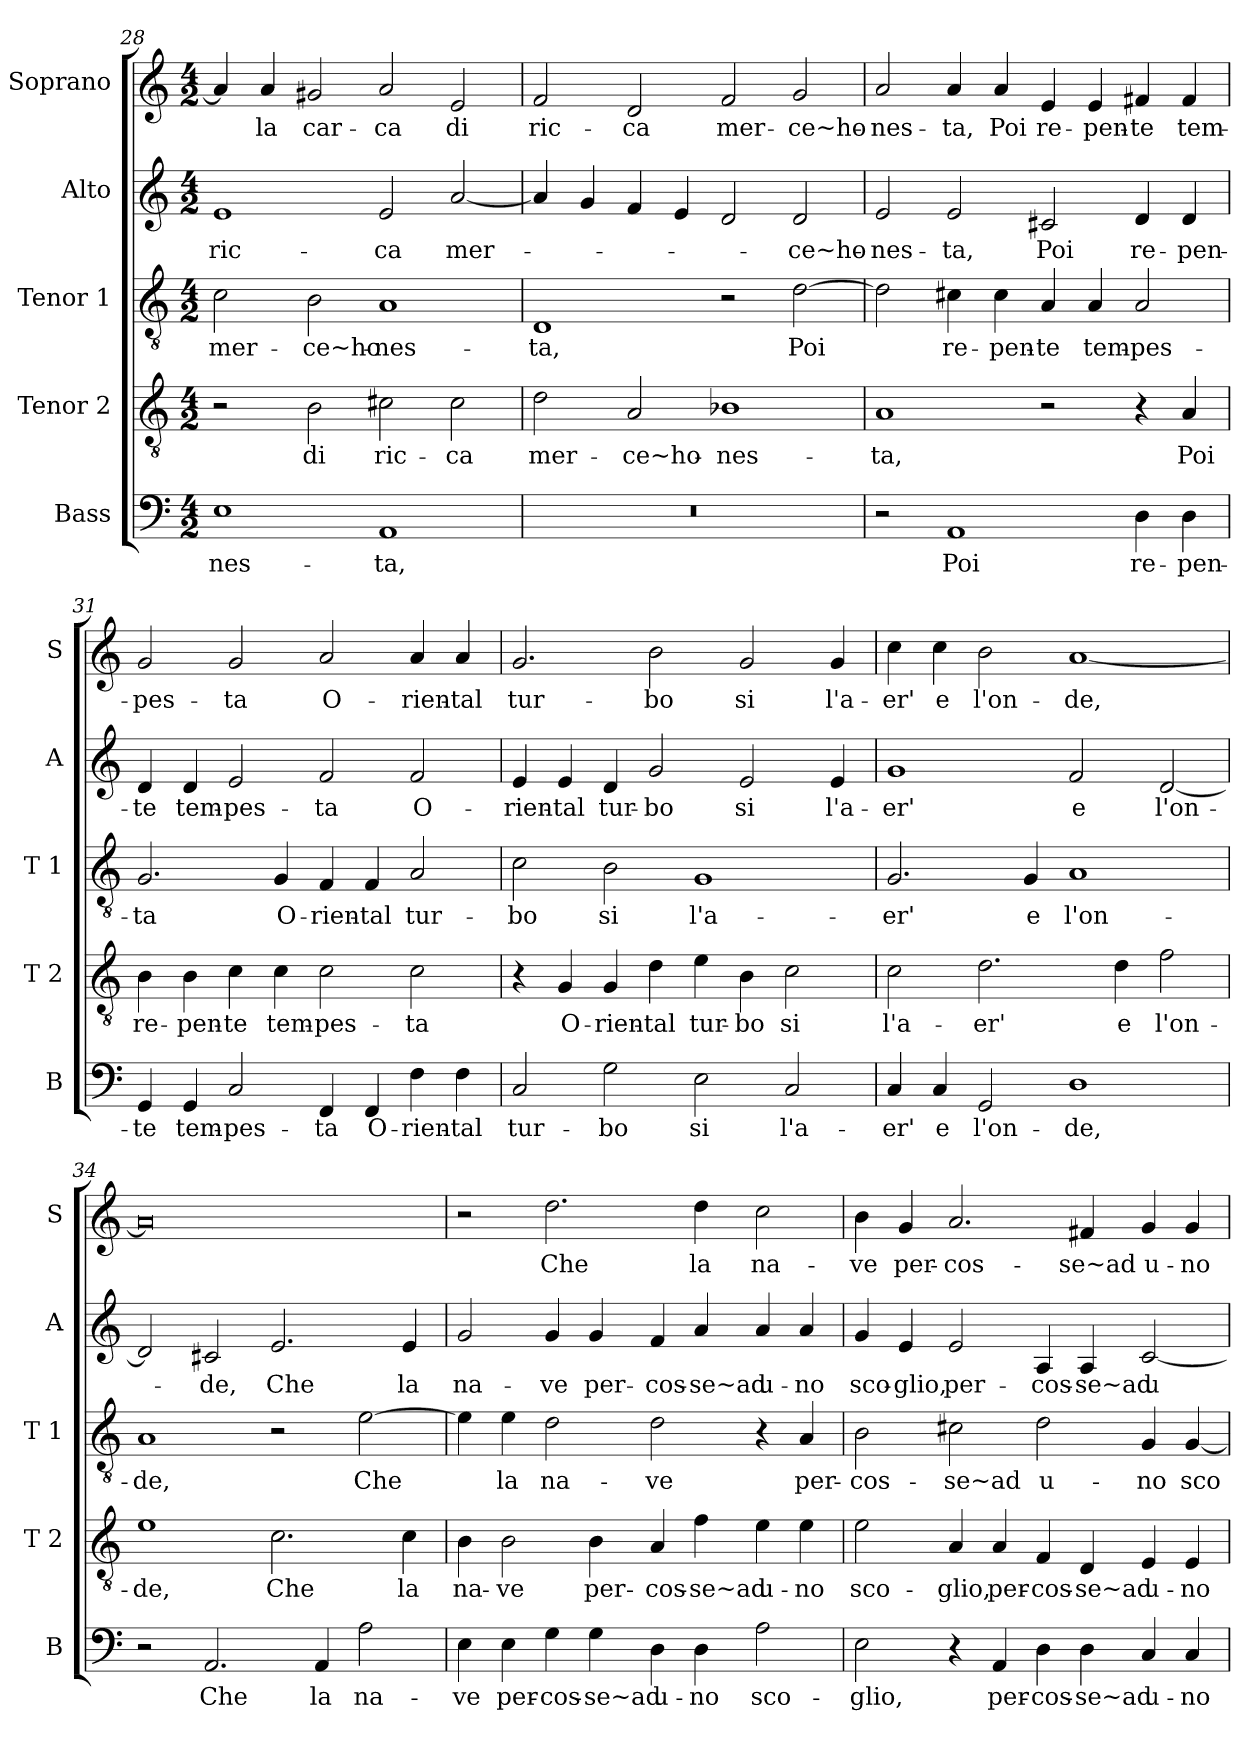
**kern	**text	**kern	**text	**kern	**text	**kern	**text	**kern	**text
*part5	*part5	*part4	*part4	*part3	*part3	*part2	*part2	*part1	*part1
*staff5	*staff5	*staff4	*staff4	*staff3	*staff3	*staff2	*staff2	*staff1	*staff1
*I"Bass	*	*I"Tenor 2	*	*I"Tenor 1	*	*I"Alto	*	*I"Soprano	*
*I'B	*	*I'T 2	*	*I'T 1	*	*I'A	*	*I'S	*
*clefF4	*	*clefGv2	*	*clefGv2	*	*clefG2	*	*clefG2	*
*k[]	*	*k[]	*	*k[]	*	*k[]	*	*k[]	*
*C:	*	*C:	*	*C:	*	*C:	*	*C:	*
*M4/2	*	*M4/2	*	*M4/2	*	*M4/2	*	*M4/2	*
=28	=28	=28	=28	=28	=28	=28	=28	=28	=28
!	!LO:LY:b	!	!	!	!LO:LY:b	!	!LO:LY:b	!	!
1E	-nes-	2r	.	2c\	mer-	1e	ric-	4a/]	.
!	!	!	!	!	!	!	!	!	!LO:LY:b
.	.	.	.	.	.	.	.	4a/	-la
!	!	!	!LO:LY:b	!	!LO:LY:b	!	!	!	!LO:LY:b
.	.	2B\	di	2B\	-ce~ho-	.	.	2g#X/	car-
!	!LO:LY:b	!	!LO:LY:b	!	!LO:LY:b	!	!LO:LY:b	!	!LO:LY:b
1AA	-ta,	2c#X\	ric-	1A	-nes-	2e/	-ca	2a/	-ca
!	!	!	!LO:LY:b	!	!	!	!LO:LY:b	!	!LO:LY:b
.	.	2c#\	-ca	.	.	[2a/	mer-	2e/	di
!!LO:LB:g=z
=29	=29	=29	=29	=29	=29	=29	=29	=29	=29
!	!	!	!LO:LY:b	!	!LO:LY:b	!	!	!	!LO:LY:b
0r	.	2d\	mer-	1D	-ta,	4a/]	.	2f/	ric-
.	.	.	.	.	.	4g/	.	.	.
!	!	!	!LO:LY:b	!	!	!	!	!	!LO:LY:b
.	.	2A/	-ce~ho-	.	.	4f/	.	2d/	-ca
.	.	.	.	.	.	4e/	.	.	.
!	!	!	!LO:LY:b	!	!	!	!	!	!LO:LY:b
.	.	1B-X	-nes-	2r	.	2d/	.	2f/	mer-
!	!	!	!	!	!LO:LY:b	!	!LO:LY:b	!	!LO:LY:b
.	.	.	.	[2d\	Poi	2d/	-ce~ho-	2g/	-ce~ho-
=30	=30	=30	=30	=30	=30	=30	=30	=30	=30
!	!	!	!LO:LY:b	!	!	!	!LO:LY:b	!	!LO:LY:b
2r	.	1A	-ta,	2d\]	.	2e/	-nes-	2a/	-nes-
!	!LO:LY:b	!	!	!	!LO:LY:b	!	!LO:LY:b	!	!LO:LY:b
1AA	Poi	.	.	4c#X\	re-	2e/	-ta,	4a/	-ta,
!	!	!	!	!	!LO:LY:b	!	!	!	!LO:LY:b
.	.	.	.	4c#\	-pen-	.	.	4a/	Poi
!	!	!	!	!	!LO:LY:b	!	!LO:LY:b	!	!LO:LY:b
.	.	2r	.	4A/	-te	2c#X/	Poi	4e/	re-
!	!	!	!	!	!LO:LY:b	!	!	!	!LO:LY:b
.	.	.	.	4A/	tem-	.	.	4e/	-pen-
!	!LO:LY:b	!	!	!	!LO:LY:b	!	!LO:LY:b	!	!LO:LY:b
4D\	re-	4r	.	2A/	-pes-	4d/	re-	4f#X/	-te
!	!LO:LY:b	!	!LO:LY:b	!	!	!	!LO:LY:b	!	!LO:LY:b
4D\	-pen-	4A/	Poi	.	.	4d/	-pen-	4f#/	tem-
=31	=31	=31	=31	=31	=31	=31	=31	=31	=31
!	!LO:LY:b	!	!LO:LY:b	!	!LO:LY:b	!	!LO:LY:b	!	!LO:LY:b
4GG/	-te	4B\	re-	2.G/	-ta	4d/	-te	2g/	-pes-
!	!LO:LY:b	!	!LO:LY:b	!	!	!	!LO:LY:b	!	!
4GG/	tem-	4B\	-pen-	.	.	4d/	tem-	.	.
!	!LO:LY:b	!	!LO:LY:b	!	!	!	!LO:LY:b	!	!LO:LY:b
2C/	-pes-	4c\	-te	.	.	2e/	-pes-	2g/	-ta
!	!	!	!LO:LY:b	!	!LO:LY:b	!	!	!	!
.	.	4c\	tem-	4G/	O-	.	.	.	.
!	!LO:LY:b	!	!LO:LY:b	!	!LO:LY:b	!	!LO:LY:b	!	!LO:LY:b
4FF/	-ta	2c\	-pes-	4F/	-rien-	2f/	-ta	2a/	O-
!	!LO:LY:b	!	!	!	!LO:LY:b	!	!	!	!
4FF/	O-	.	.	4F/	-tal	.	.	.	.
!	!LO:LY:b	!	!LO:LY:b	!	!LO:LY:b	!	!LO:LY:b	!	!LO:LY:b
4F\	-rien-	2c\	-ta	2A/	tur-	2f/	O-	4a/	-rien-
!	!LO:LY:b	!	!	!	!	!	!	!	!LO:LY:b
4F\	-tal	.	.	.	.	.	.	4a/	-tal
=32	=32	=32	=32	=32	=32	=32	=32	=32	=32
!	!LO:LY:b	!	!	!	!LO:LY:b	!	!LO:LY:b	!	!LO:LY:b
2C/	tur-	4r	.	2c\	-bo	4e/	-rien-	2.g/	tur-
!	!	!	!LO:LY:b	!	!	!	!LO:LY:b	!	!
.	.	4G/	O-	.	.	4e/	-tal	.	.
!	!LO:LY:b	!	!LO:LY:b	!	!LO:LY:b	!	!LO:LY:b	!	!
2G\	-bo	4G/	-rien-	2B\	si	4d/	tur-	.	.
!	!	!	!LO:LY:b	!	!	!	!LO:LY:b	!	!LO:LY:b
.	.	4d\	-tal	.	.	2g/	-bo	2b\	-bo
!	!LO:LY:b	!	!LO:LY:b	!	!LO:LY:b	!	!	!	!
2E\	si	4e\	tur-	1G	l'a-	.	.	.	.
!	!	!	!LO:LY:b	!	!	!	!LO:LY:b	!	!LO:LY:b
.	.	4B\	-bo	.	.	2e/	si	2g/	si
!	!LO:LY:b	!	!LO:LY:b	!	!	!	!	!	!
2C/	l'a-	2c\	si	.	.	.	.	.	.
!	!	!	!	!	!	!	!LO:LY:b	!	!LO:LY:b
.	.	.	.	.	.	4e/	l'a-	4g/	l'a-
!!LO:PB:g=z
=33	=33	=33	=33	=33	=33	=33	=33	=33	=33
!	!LO:LY:b	!	!LO:LY:b	!	!LO:LY:b	!	!LO:LY:b	!	!LO:LY:b
4C/	-er'	2c\	l'a-	2.G/	-er'	1g	-er'	4cc\	-er'
!	!LO:LY:b	!	!	!	!	!	!	!	!LO:LY:b
4C/	e	.	.	.	.	.	.	4cc\	e
!	!LO:LY:b	!	!LO:LY:b	!	!	!	!	!	!LO:LY:b
2GG/	l'on-	2.d\	-er'	.	.	.	.	2b\	l'on-
!	!	!	!	!	!LO:LY:b	!	!	!	!
.	.	.	.	4G/	e	.	.	.	.
!	!LO:LY:b	!	!	!	!LO:LY:b	!	!LO:LY:b	!	!LO:LY:b
1D	-de,	.	.	1A	l'on-	2f/	e	[1a	-de,
!	!	!	!LO:LY:b	!	!	!	!	!	!
.	.	4d\	e	.	.	.	.	.	.
!	!	!	!LO:LY:b	!	!	!	!LO:LY:b	!	!
.	.	2f\	l'on-	.	.	[2d/	l'on-	.	.
=34	=34	=34	=34	=34	=34	=34	=34	=34	=34
!	!	!	!LO:LY:b	!	!LO:LY:b	!	!	!	!
2r	.	1e	-de,	1A	-de,	2d/]	.	0a]	.
!	!LO:LY:b	!	!	!	!	!	!LO:LY:b	!	!
2.AA/	Che	.	.	.	.	2c#X/	-de,	.	.
!	!	!	!LO:LY:b	!	!	!	!LO:LY:b	!	!
.	.	2.c\	Che	2r	.	2.e/	Che	.	.
!	!LO:LY:b	!	!	!	!	!	!	!	!
4AA/	la	.	.	.	.	.	.	.	.
!	!LO:LY:b	!	!	!	!LO:LY:b	!	!	!	!
2A\	na-	.	.	[2e\	Che	.	.	.	.
!	!	!	!LO:LY:b	!	!	!	!LO:LY:b	!	!
.	.	4c\	la	.	.	4e/	la	.	.
=35	=35	=35	=35	=35	=35	=35	=35	=35	=35
!	!LO:LY:b	!	!LO:LY:b	!	!	!	!LO:LY:b	!	!
4E\	-ve	4B\	na-	4e\]	.	2g/	na-	2r	.
!	!LO:LY:b	!	!LO:LY:b	!	!LO:LY:b	!	!	!	!
4E\	per-	2B\	-ve	4e\	la	.	.	.	.
!	!LO:LY:b	!	!	!	!LO:LY:b	!	!LO:LY:b	!	!LO:LY:b
4G\	-cos-	.	.	2d\	na-	4g/	-ve	2.dd\	Che
!	!LO:LY:b	!	!LO:LY:b	!	!	!	!LO:LY:b	!	!
4G\	-se~ad	4B\	per-	.	.	4g/	per-	.	.
!	!LO:LY:b	!	!LO:LY:b	!	!LO:LY:b	!	!LO:LY:b	!	!
4D\	u-	4A/	-cos-	2d\	-ve	4f/	-cos-	.	.
!	!LO:LY:b	!	!LO:LY:b	!	!	!	!LO:LY:b	!	!LO:LY:b
4D\	-no	4f\	-se~ad	.	.	4a/	-se~ad	4dd\	la
!	!LO:LY:b	!	!LO:LY:b	!	!	!	!LO:LY:b	!	!LO:LY:b
2A\	sco-	4e\	u-	4r	.	4a/	u-	2cc\	na-
!	!	!	!LO:LY:b	!	!LO:LY:b	!	!LO:LY:b	!	!
.	.	4e\	-no	4A/	per-	4a/	-no	.	.
=36	=36	=36	=36	=36	=36	=36	=36	=36	=36
!	!LO:LY:b	!	!LO:LY:b	!	!LO:LY:b	!	!LO:LY:b	!	!LO:LY:b
2E\	-glio,	2e\	sco-	2B\	-cos-	4g/	sco-	4b\	-ve
!	!	!	!	!	!	!	!LO:LY:b	!	!LO:LY:b
.	.	.	.	.	.	4e/	-glio,	4g/	per-
!	!	!	!LO:LY:b	!	!LO:LY:b	!	!LO:LY:b	!	!LO:LY:b
4r	.	4A/	-glio,	2c#X\	-se~ad	2e/	per-	2.a/	-cos-
!	!LO:LY:b	!	!LO:LY:b	!	!	!	!	!	!
4AA/	per-	4A/	per-	.	.	.	.	.	.
!	!LO:LY:b	!	!LO:LY:b	!	!LO:LY:b	!	!LO:LY:b	!	!
4D\	-cos-	4F/	-cos-	2d\	u-	4A/	-cos-	.	.
!	!LO:LY:b	!	!LO:LY:b	!	!	!	!LO:LY:b	!	!LO:LY:b
4D\	-se~ad	4D/	-se~ad	.	.	4A/	-se~ad	4f#X/	-se~ad
!	!LO:LY:b	!	!LO:LY:b	!	!LO:LY:b	!	!LO:LY:b	!	!LO:LY:b
4C/	u-	4E/	u-	4G/	-no	[2c/	u-	4g/	u-
!	!LO:LY:b	!	!LO:LY:b	!	!LO:LY:b	!	!	!	!LO:LY:b
4C/	-no	4E/	-no	[4G/	sco-	.	.	4g/	-no
=	=	=	=	=	=	=	=	=	=
*-	*-	*-	*-	*-	*-	*-	*-	*-	*-
